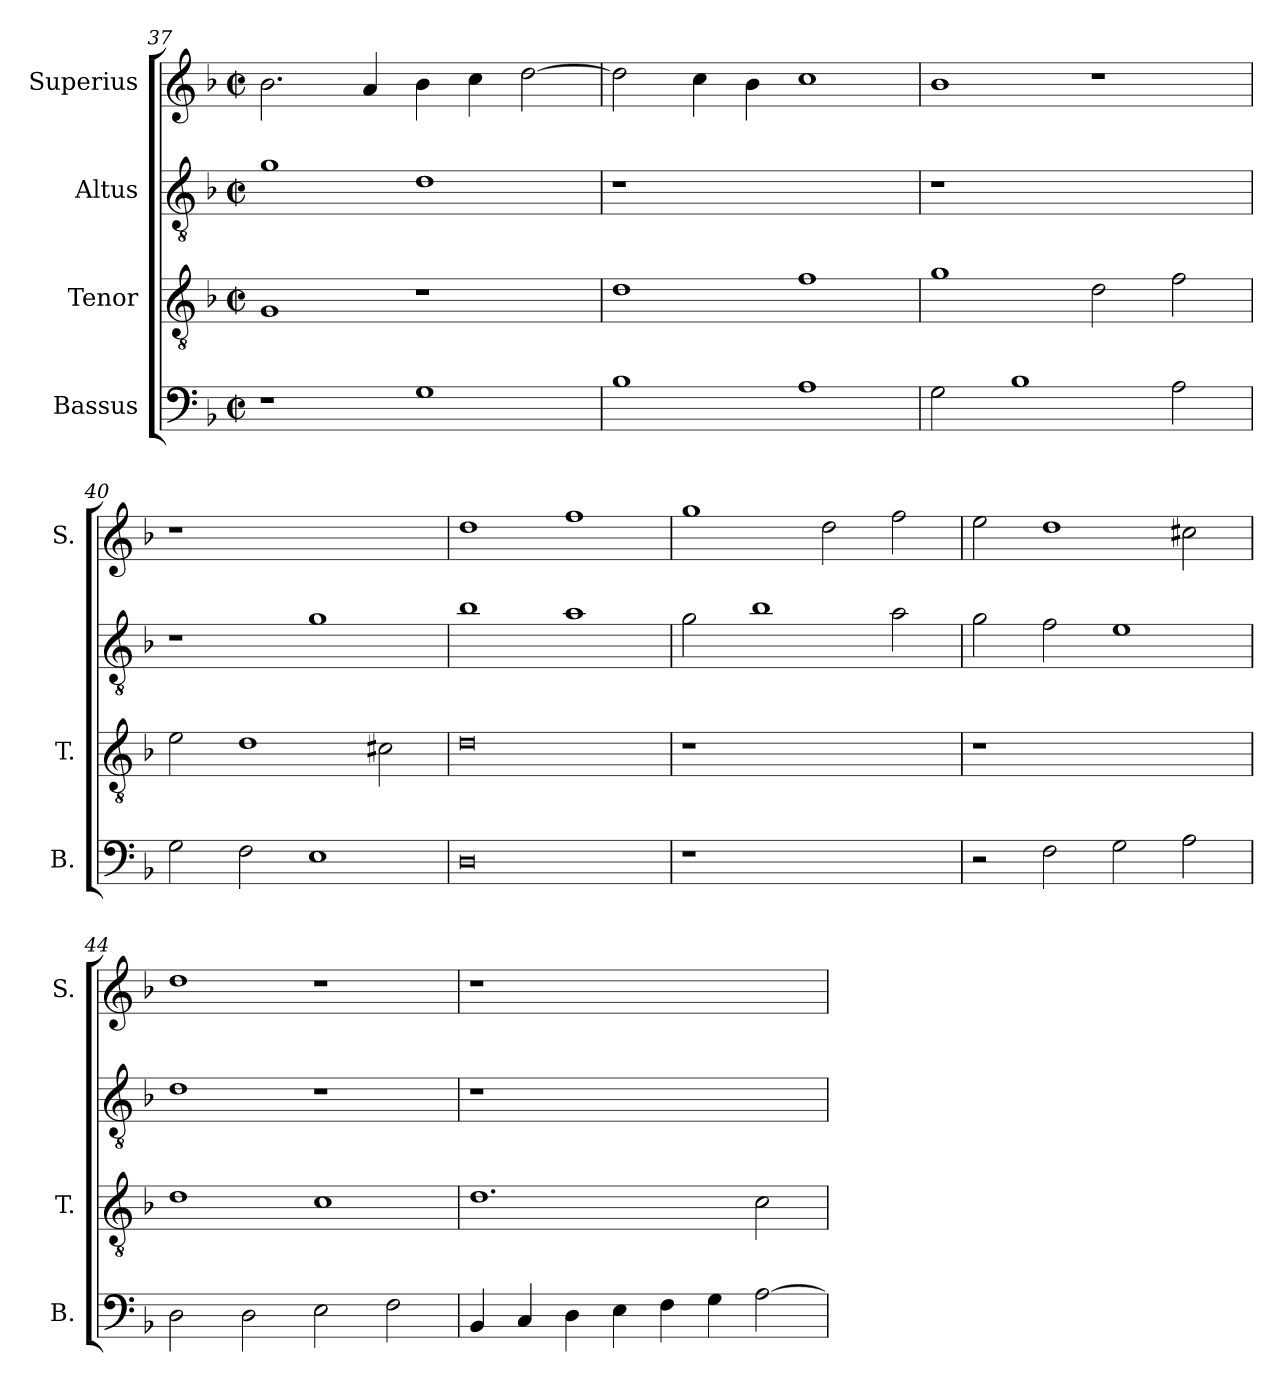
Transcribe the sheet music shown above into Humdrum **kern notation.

**kern	**kern	**kern	**kern
*part4	*part3	*part2	*part1
*staff4	*staff3	*staff2	*staff1
*I"Bassus	*I"Tenor	*I"Altus	*I"Superius
*I'B.	*I'T.	*	*I'S.
!!LO:LB:g=z
*clefF4	*clefGv2	*clefGv2	*clefG2
*	*ITrd7c12	*ITrd7c12	*
*k[b-]	*k[b-]	*k[b-]	*k[b-]
*F:	*F:	*F:	*F:
*M2/2	*M2/2	*M2/2	*M2/2
*met(c|)	*met(c|)	*met(c|)	*met(c|)
=37	=37	=37	=37
1r	1GGi	1Gi	2.b-i\
.	.	.	4ai/
1Gi	1r	1Di	4b-i\
.	.	.	4cci\
.	.	.	[>2ddi\
=38	=38	=38	=38
!	!	!LO:N:vis=1	!
1B-i	1Di	1r	2ddi\]
.	.	.	4cci\
.	.	.	4b-i\
1Ai	1Fi	1ryy	1cci
=39	=39	=39	=39
!	!	!LO:N:vis=1	!
2Gi\	1Gi	1r	1b-i
1B-i	.	.	.
.	2Di\	1ryy	1r
2Ai\	2Fi\	.	.
=40	=40	=40	=40
!	!	!	!LO:N:vis=1
2Gi\	2Ei\	1r	1r
2Fi\	1Di	.	.
1Ei	.	1Gi	1ryy
.	2C#Xi\	.	.
=41	=41	=41	=41
0Di	0Di	1B-i	1ddi
.	.	1Ai	1ffi
!!LO:LB:g=z
=42	=42	=42	=42
!LO:N:vis=1	!LO:N:vis=1	!	!
1r	1r	2Gi\	1ggi
.	.	1B-i	.
1ryy	1ryy	.	2ddi\
.	.	2Ai\	2ffi\
=43	=43	=43	=43
!	!LO:N:vis=1	!	!
2r	1r	2Gi\	2eei\
2Fi\	.	2Fi\	1ddi
2Gi\	1ryy	1Ei	.
2Ai\	.	.	2cc#Xi\
=44	=44	=44	=44
2Di\	1Di	1Di	1ddi
2Di\	.	.	.
2Ei\	1Ci	1r	1r
2Fi\	.	.	.
=45	=45	=45	=45
!	!	!LO:N:vis=1	!LO:N:vis=1
4BB-i/	1.Di	1r	1r
4Ci/	.	.	.
4Di\	.	.	.
4Ei\	.	.	.
4Fi\	.	1ryy	1ryy
4Gi\	.	.	.
[>2Ai\	2Ci\	.	.
=	=	=	=
*-	*-	*-	*-
